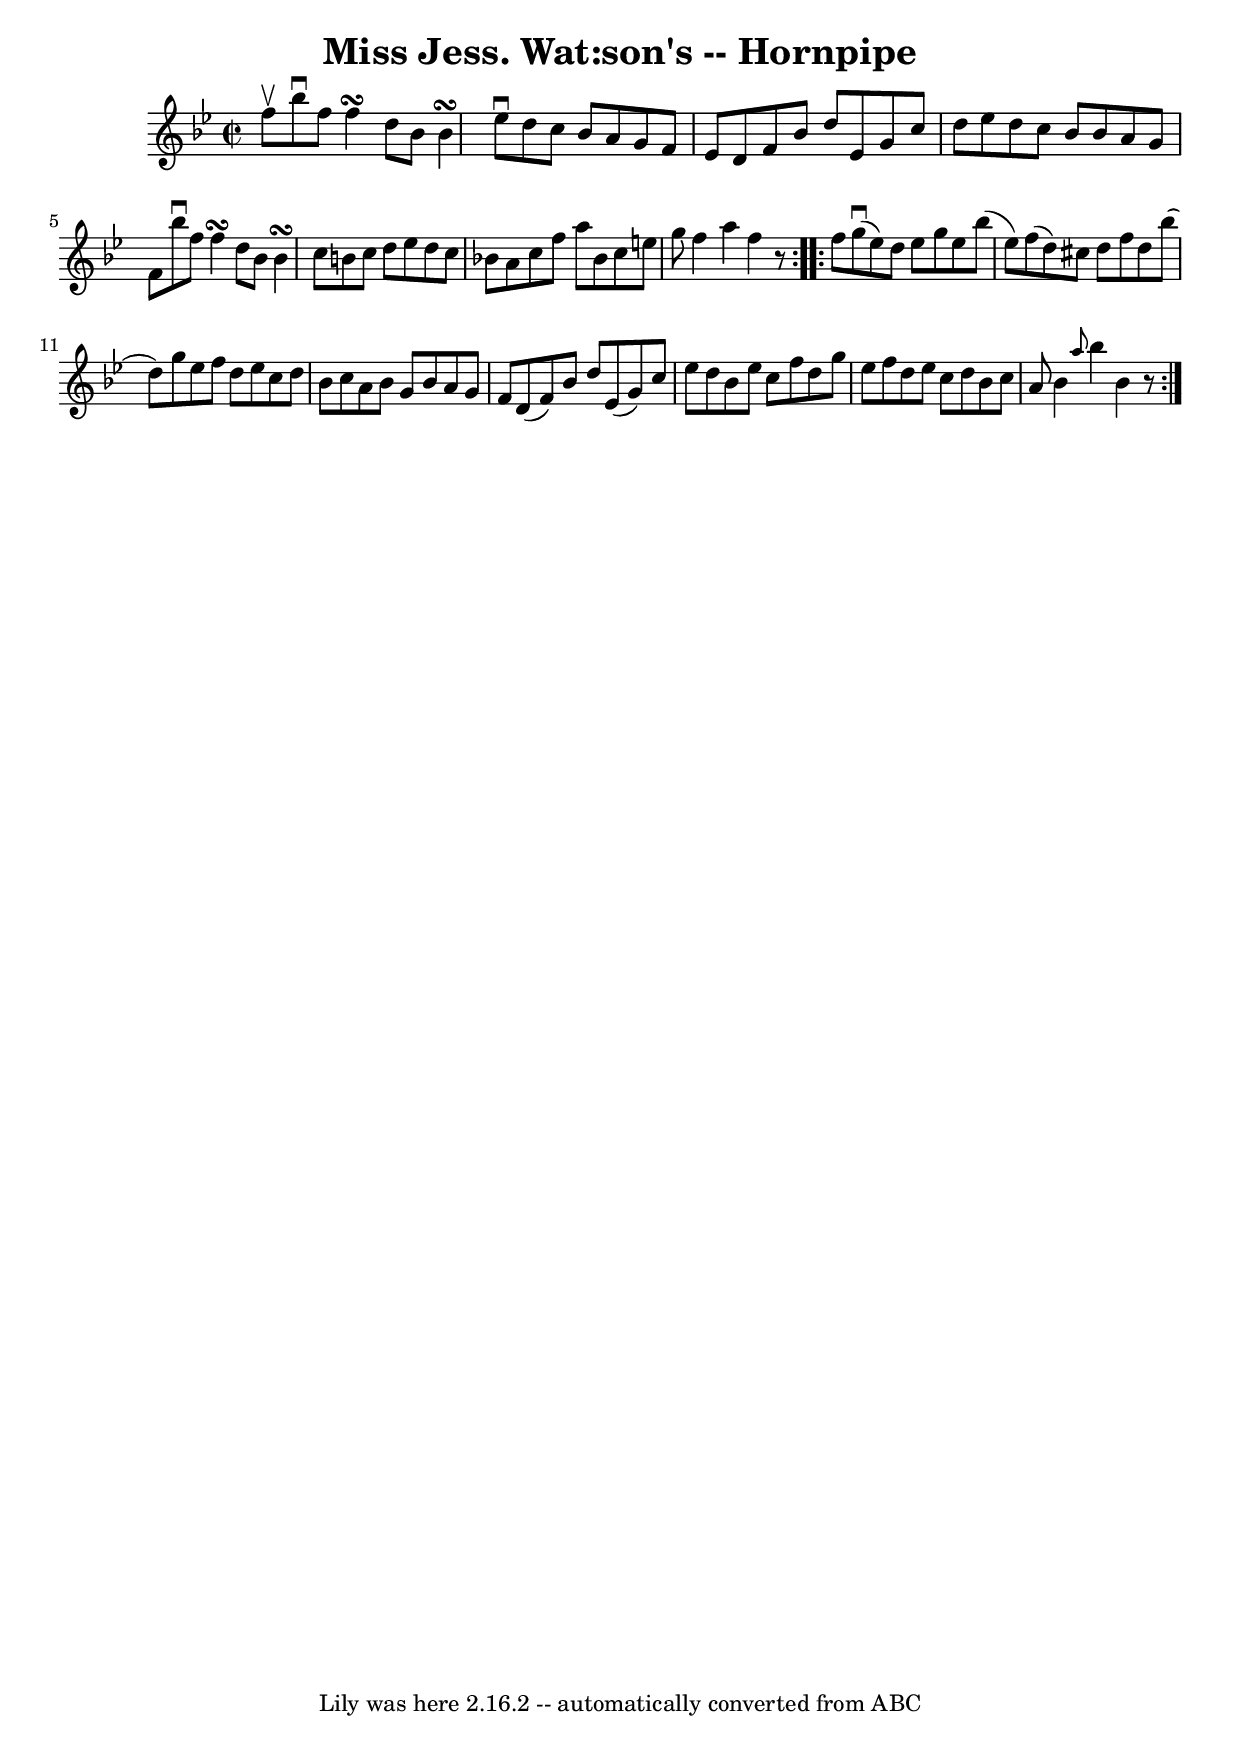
\version "2.16.2"
\include "Mammoth.ily"
\header {
  %% book = "Cole's 1000 Fiddle Tunes"
 crossRefNumber = "1"
 footnotes = ""
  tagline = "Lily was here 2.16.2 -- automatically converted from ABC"
  title = "Miss Jess. Wat:son's -- Hornpipe"

}
voicedefault =  {



  \repeat volta 2 {

    \override Staff.TimeSignature #'style = #'C
    \time 2/2      \key bes \major f''8^\upbow  |
 bes''8^\downbow f''8 f''4\turn d''8 bes'8 bes'4\turn   |
 ees''8^\downbow d''8 c''8 bes'8 a'8 g'8 f'8 ees'8   |
 d'8 f'8 bes'8 d''8 ees'8 g'8 c''8 d''8   |
 ees''8 d''8 c''8 bes'8 bes'8 a'8 g'8 f'8   |
 bes''8^\downbow f''8 f''4\turn d''8 bes'8 bes'4\turn   |
 c''8 b'8 c''8 d''8 ees''8 d''8 c''8 bes'!8   |
 a'8 c''8 f''8 a''8 bes'8 c''8 e''8 g''8   |
 f''4 a''4 f''4    r8 
  }  
  
  \repeat volta 2 { f''8   |
 g''8 (^\downbow ees''8) d''8 ees''8 g''8 ees''8 bes''8 (ees''8)  |
 f''8 (d''8) cis''8 d''8 f''8 d''8 bes''8 (d''8)  |
 g''8 ees''8 f''8 d''8 ees''8 c''8 d''8 bes'8   |
 c''8 a'8 bes'8 g'8 bes'8 a'8 g'8 f'8   |
 d'8 (f'8) bes'8 d''8 ees'8 (g'8) c''8 ees''8   |
 d''8 bes'8 ees''8 c''8 f''8 d''8 g''8 ees''8   |
 f''8 d''8 ees''8 c''8 d''8 bes'8 c''8 a'8   |
 bes'4  \grace {    
 a''8  
    } bes''4 bes'4    r8 
  }   

}

\score{
  <<

    \context Staff="default"
    {
      \voicedefault 
      
    }

  >>
  \layout {
    
  }
  \midi {
  }

}
